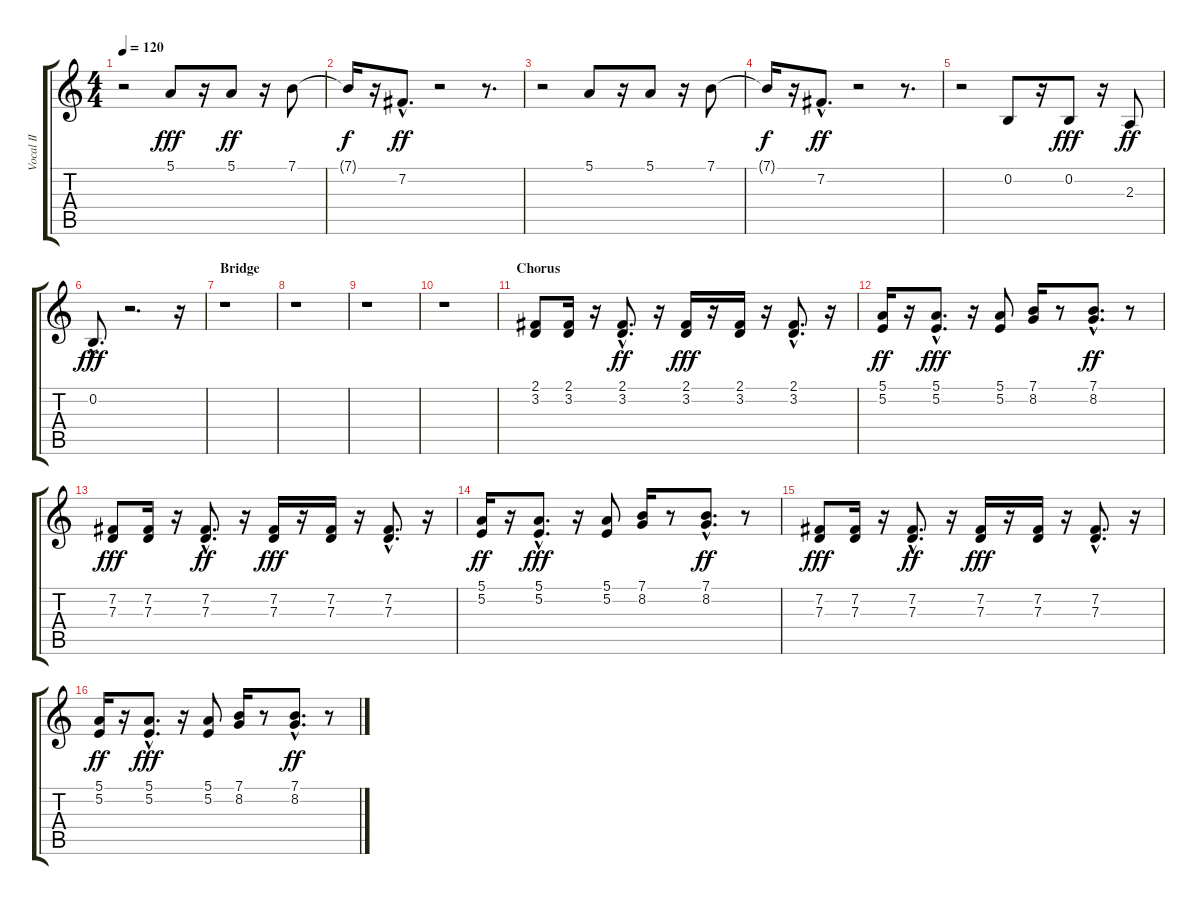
\track ("Vocal II" "Vocal II") {instrument honkytonkpiano}
\staff {score tabs}
\tuning (E4 B3 G3 D3 A2 E2) {hide}
\ts (4 4)
\tempo 120
\clef g2
\ks c
r.2{dy fff} 5.1.8 r.16 5.1.8{dy ff} r.16 7.1.8 |
7.1{t}.16{dy f} r.16 7.2{hac}.8{d dy ff} r.2 r.8{d} |
r.2 5.1.8 r.16 5.1.8 r.16 7.1.8 |
7.1{t}.16{dy f} r.16 7.2{hac}.8{d dy ff} r.2 r.8{d} |
r.2 0.2.8 r.16 0.2.8{dy fff} r.16 2.3.8{dy ff} |
0.2{hac}.8{d dy fff} r.2{d} r.16 |
\section ("" "Bridge")
r.1 |
r.1 |
r.1 |
r.1 |
\section ("" "Chorus")
(2.1 3.2).8 (2.1 3.2).16 r.16 (2.1{hac} 3.2{hac}).8{d dy ff} r.16 (2.1 3.2).16{dy fff} r.16 (2.1 3.2).16 r.16 (2.1{hac} 3.2{hac}).8{d} r.16 |
(5.1 5.2).16{dy ff} r.16 (5.1{hac} 5.2{hac}).8{d dy fff} r.16 (5.1 5.2).8 (7.1 8.2).16 r.8 (7.1{hac} 8.2{hac}).8{d dy ff} r.8 |
(7.2 7.3).8{dy fff} (7.2 7.3).16 r.16 (7.2{hac} 7.3{hac}).8{d dy ff} r.16 (7.2 7.3).16{dy fff} r.16 (7.2 7.3).16 r.16 (7.2{hac} 7.3{hac}).8{d} r.16 |
(5.1 5.2).16{dy ff} r.16 (5.1{hac} 5.2{hac}).8{d dy fff} r.16 (5.1 5.2).8 (7.1 8.2).16 r.8 (7.1{hac} 8.2{hac}).8{d dy ff} r.8 |
(7.2 7.3).8{dy fff} (7.2 7.3).16 r.16 (7.2{hac} 7.3{hac}).8{d dy ff} r.16 (7.2 7.3).16{dy fff} r.16 (7.2 7.3).16 r.16 (7.2{hac} 7.3{hac}).8{d} r.16 |
(5.1 5.2).16{dy ff} r.16 (5.1{hac} 5.2{hac}).8{d dy fff} r.16 (5.1 5.2).8 (7.1 8.2).16 r.8 (7.1{hac} 8.2{hac}).8{d dy ff} r.8
